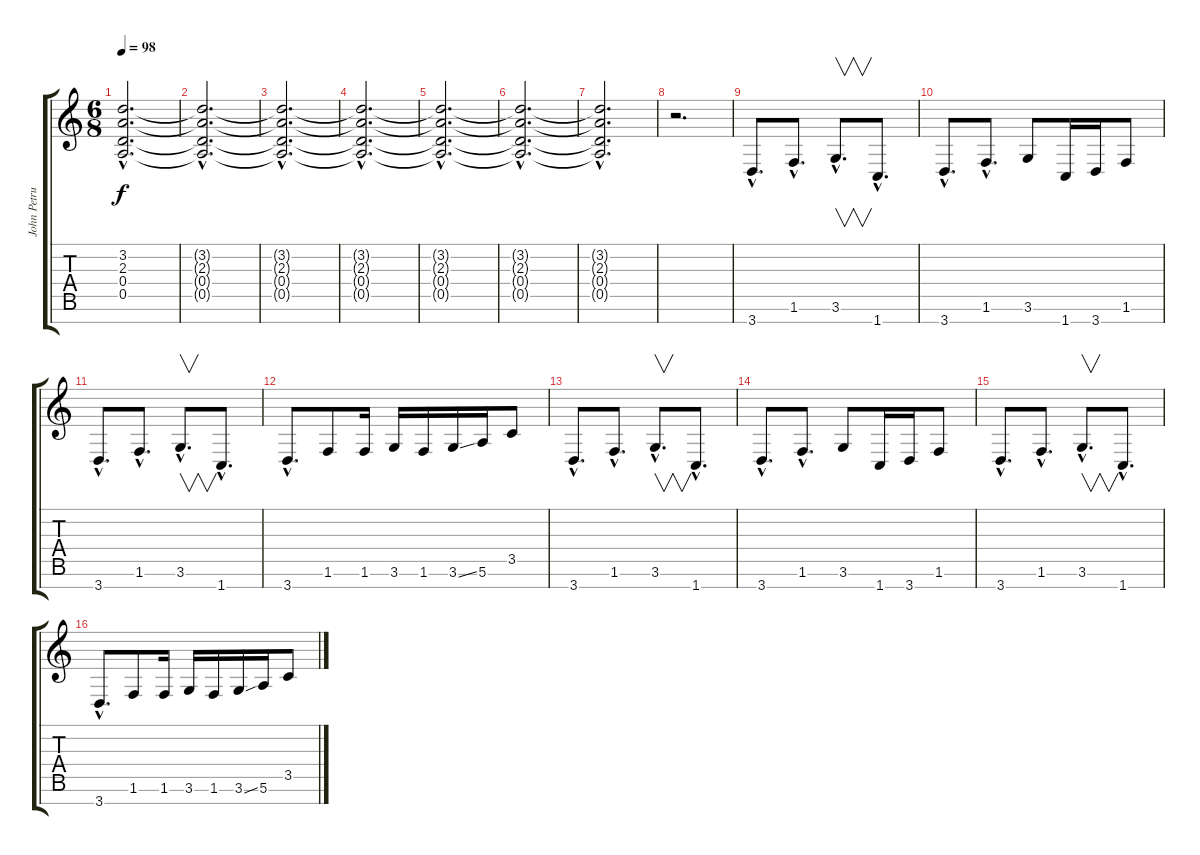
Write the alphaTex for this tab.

\track ("John Petrucci" "John Petru") {instrument distortionguitar}
\staff {score tabs}
\tuning (E4 B3 G3 D3 A2 E2 B1) {hide}
\ts (6 8)
\tempo 98
\clef g2
\ks c
(3.2{hac} 2.3{hac} 0.4{hac} 0.5{hac}).2{d dy f} |
(3.2{hac t} 2.3{hac t} 0.4{hac t} 0.5{hac t}).2{d} |
(3.2{hac t} 2.3{hac t} 0.4{hac t} 0.5{hac t}).2{d} |
(3.2{hac t} 2.3{hac t} 0.4{hac t} 0.5{hac t}).2{d} |
(3.2{hac t} 2.3{hac t} 0.4{hac t} 0.5{hac t}).2{d} |
(3.2{hac t} 2.3{hac t} 0.4{hac t} 0.5{hac t}).2{d} |
(3.2{hac t} 2.3{hac t} 0.4{hac t} 0.5{hac t}).2{d} |
r.2{d} |
3.7{hac}.8{d} 1.6{hac}.8{d} 3.6{hac}.8{v d} 1.7{hac}.8{d} |
3.7{hac}.8{d} 1.6{hac}.8{d} 3.6.8 1.7.16 3.7.16 1.6.8 |
3.7{hac}.8{d} 1.6{hac}.8{d} 3.6{hac}.8{v d} 1.7{hac}.8{d} |
3.7{hac}.8{d} 1.6.8 1.6.16 3.6.16 1.6.16 3.6{ss}.16 5.6.16 3.5.8 |
3.7{hac}.8{d} 1.6{hac}.8{d} 3.6{hac}.8{v d} 1.7{hac}.8{d} |
3.7{hac}.8{d} 1.6{hac}.8{d} 3.6.8 1.7.16 3.7.16 1.6.8 |
3.7{hac}.8{d} 1.6{hac}.8{d} 3.6{hac}.8{v d} 1.7{hac}.8{d} |
3.7{hac}.8{d} 1.6.8 1.6.16 3.6.16 1.6.16 3.6{ss}.16 5.6.16 3.5.8
